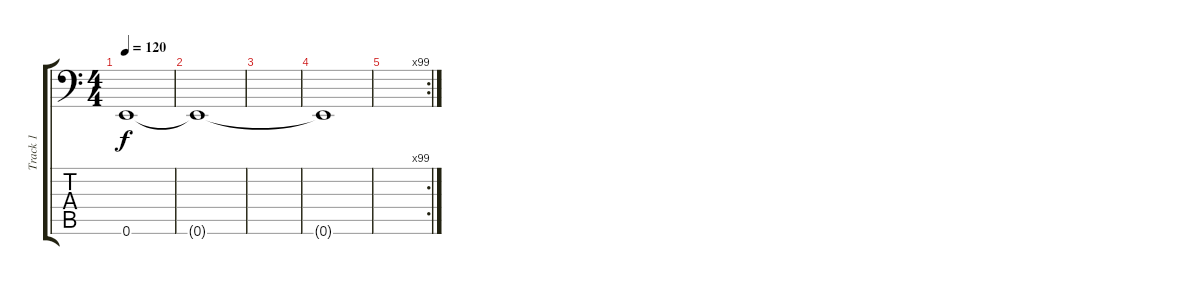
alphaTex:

\track ("Track 1" "Track 1") {instrument overdrivenguitar}
\staff {score tabs}
\tuning (E3 B2 G2 D2 A1 E1) {hide}
\ts (4 4)
\tempo 120
\clef f4
\ks c
0.6{t}.1{dy f} |
0.6{t}.1 |
|
0.6{t}.1 |
\rc 99
